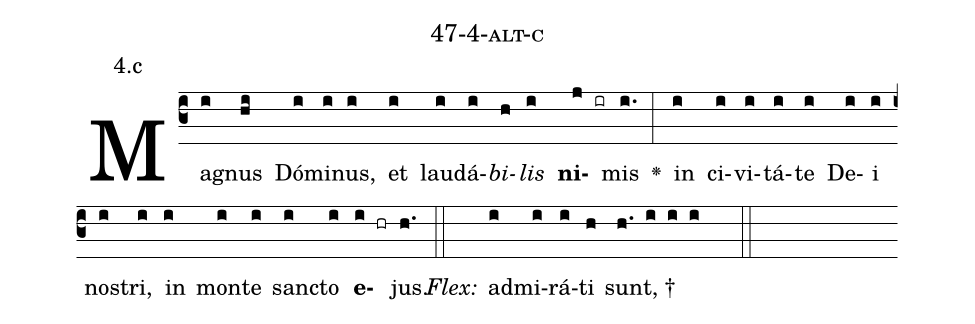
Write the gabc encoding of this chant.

name: 47-4-alt-c;
annotation: 4.c;
%%
(c3)Ma(i)gnus(hi) Dó(i)mi(i)nus,(i) et(i) lau(i)dá(i)<i>bi</i>(h)<i>lis</i>(i) <b>ni</b>(j ir)mis(i.) <v>\greheightstar</v>(:) in(i) ci(i)vi(i)tá(i)te(i) De(i)i(i) nos(i)tri,(i) in(i) mon(i)te(i) sanc(i)to(i) <b>e</b>(i hr)jus.(h.) (::)
<i>Flex:</i>()  ad(i)mi(i)rá(i)ti(h) sunt, †(h. i i i  ::)

%E(i) u(i) o(i) u(i) a(i) e.(h.) (::)
